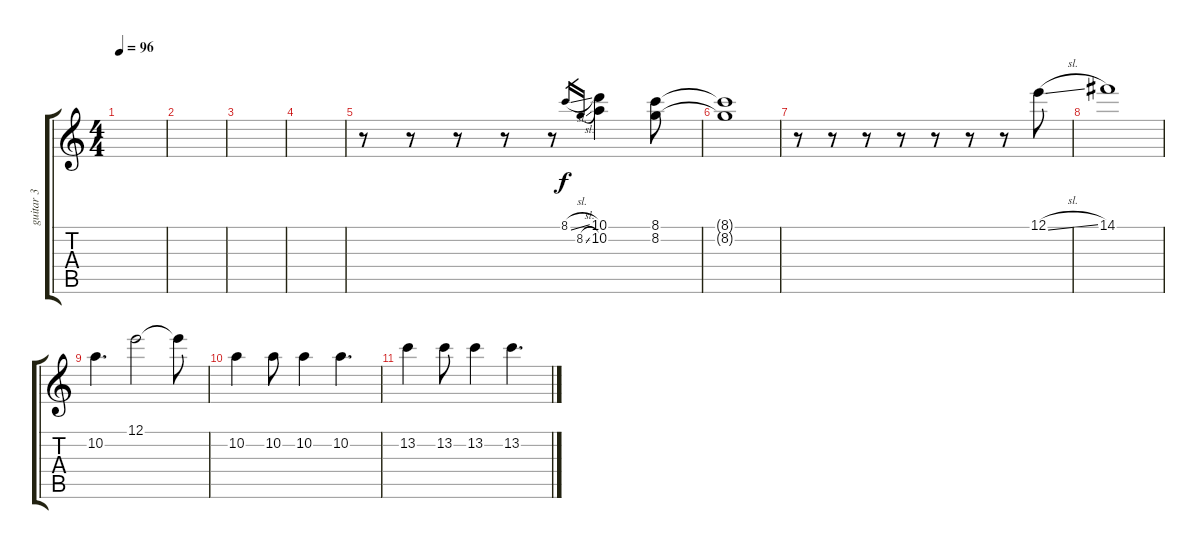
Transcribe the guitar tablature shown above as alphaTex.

\track ("guitar 3" "guitar 3") {instrument electricguitarjazz}
\staff {score tabs}
\tuning (E4 B3 G3 D3 A2 E2) {hide}
\ts (4 4)
\tempo 96
\clef g2
\ks c
|
|
|
|
r.8 r.8 r.8 r.8 r.8 8.1{sl}.16{gr} 8.2{sl}.16{gr} (10.1 10.2).4 (8.1 8.2).8 |
(8.1{t} 8.2{t}).1 |
r.8 r.8 r.8 r.8 r.8 r.8 r.8 12.1{sl}.8 |
14.1.1 |
10.2.4{d} 12.1.2 12.1{t}.8 |
10.2.4 10.2.8 10.2.4 10.2.4{d} |
13.2.4 13.2.8 13.2.4 13.2.4{d}
